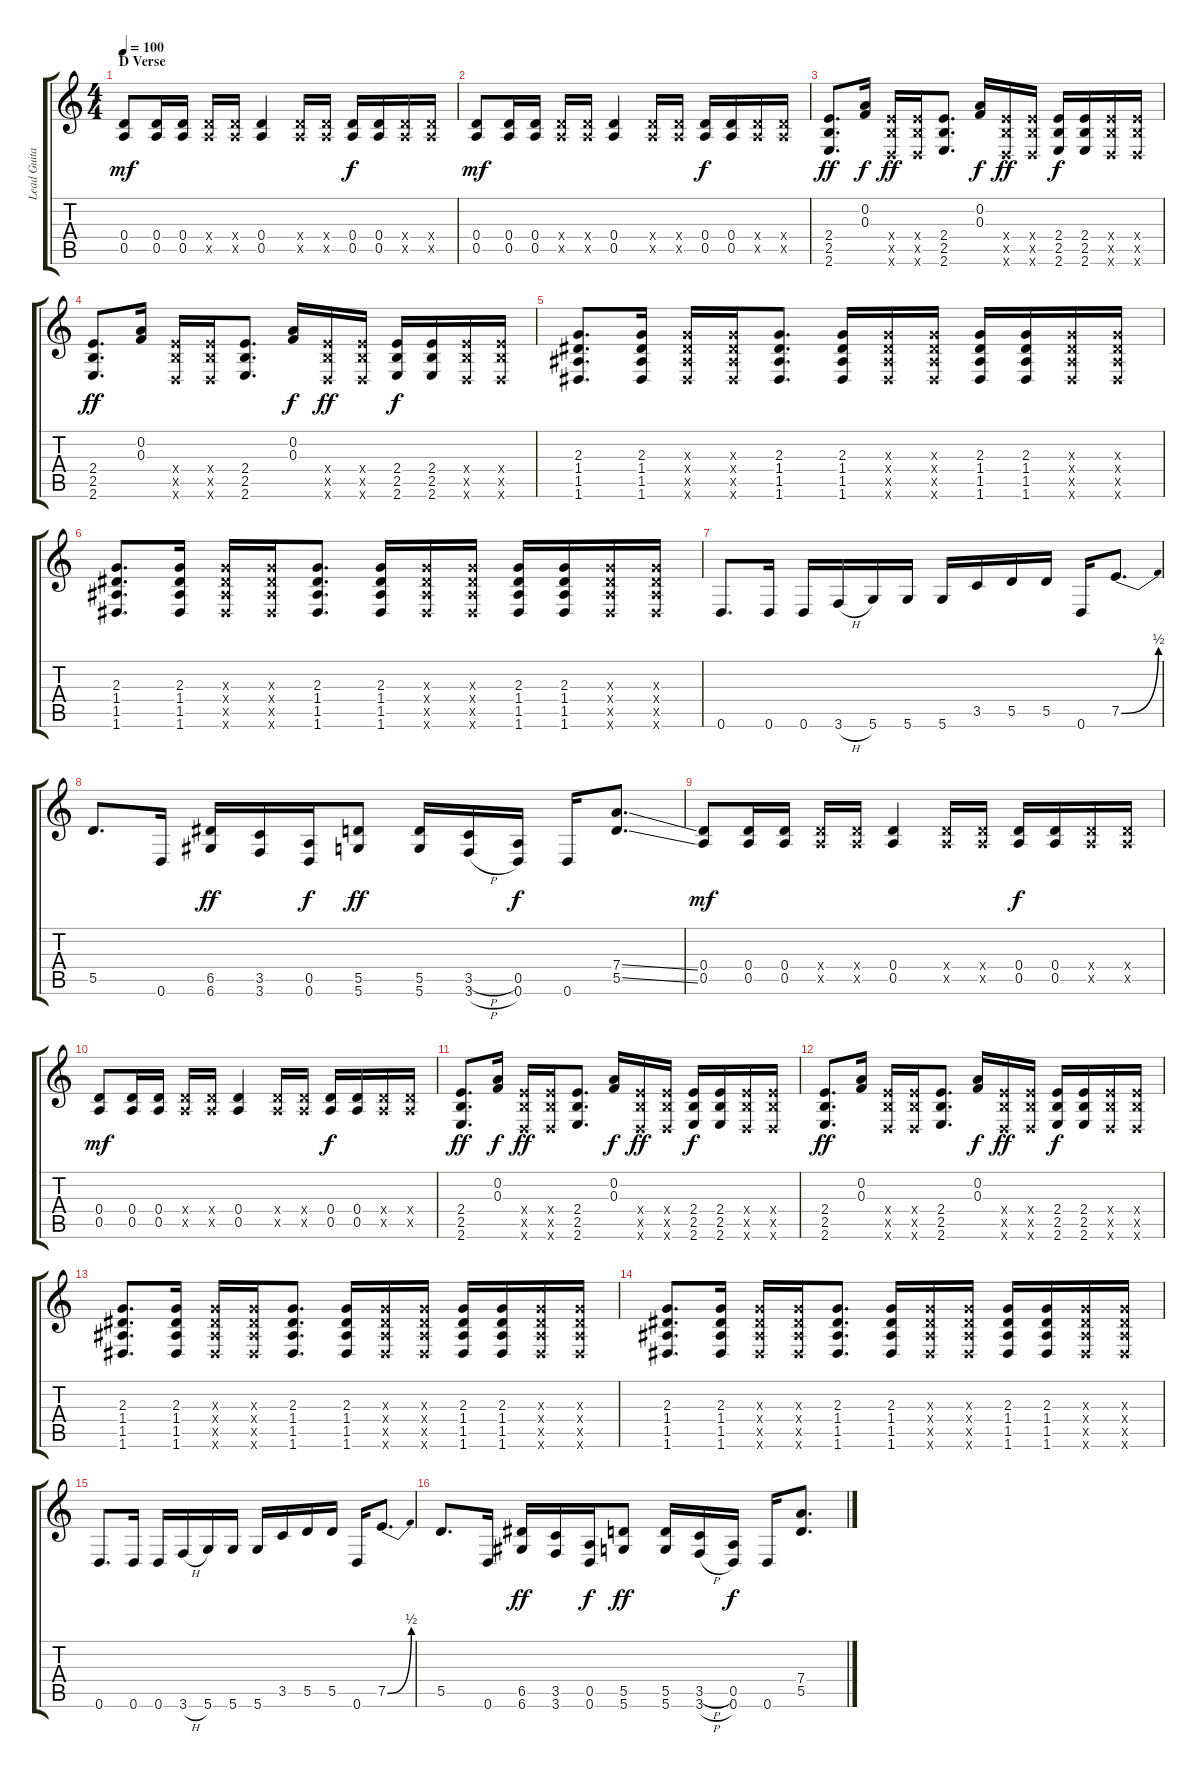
\track ("Lead Guitar" "Lead Guita") {instrument overdrivenguitar}
\staff {score tabs}
\tuning (E4 A3 F3 D3 A2 D2) {hide}
\ts (4 4)
\section ("" "D Verse")
\tempo 100
\clef g2
\ks c
(0.4 0.5).8{dy mf} (0.4 0.5).16 (0.4 0.5).16 (0.4{x} 0.5{x}).16 (0.4{x} 0.5{x}).16 (0.4 0.5).4 (0.4{x} 0.5{x}).16 (0.4{x} 0.5{x}).16 (0.4 0.5).16{dy f} (0.4 0.5).16 (0.4{x} 0.5{x}).16 (0.4{x} 0.5{x}).16 |
(0.4 0.5).8{dy mf} (0.4 0.5).16 (0.4 0.5).16 (0.4{x} 0.5{x}).16 (0.4{x} 0.5{x}).16 (0.4 0.5).4 (0.4{x} 0.5{x}).16 (0.4{x} 0.5{x}).16 (0.4 0.5).16{dy f} (0.4 0.5).16 (0.4{x} 0.5{x}).16 (0.4{x} 0.5{x}).16 |
(2.4 2.5 2.6).8{d dy ff} (0.2 0.3).16{dy f} (2.4{x} 2.5{x} 0.6{x}).16{dy ff} (2.4{x} 2.5{x} 0.6{x}).16 (2.4 2.5 2.6).8{d} (0.2 0.3).16{dy f} (2.4{x} 2.5{x} 0.6{x}).16{dy ff} (2.4{x} 2.5{x} 0.6{x}).16 (2.4 2.5 2.6).16{dy f} (2.4 2.5 2.6).16 (2.4{x} 2.5{x} 0.6{x}).16 (2.4{x} 2.5{x} 0.6{x}).16 |
(2.4 2.5 2.6).8{d dy ff} (0.2 0.3).16 (2.4{x} 2.5{x} 0.6{x}).16 (2.4{x} 2.5{x} 0.6{x}).16 (2.4 2.5 2.6).8{d} (0.2 0.3).16{dy f} (2.4{x} 2.5{x} 0.6{x}).16{dy ff} (2.4{x} 2.5{x} 0.6{x}).16 (2.4 2.5 2.6).16{dy f} (2.4 2.5 2.6).16 (2.4{x} 2.5{x} 0.6{x}).16 (2.4{x} 2.5{x} 0.6{x}).16 |
(2.3 1.4 1.5 1.6).8{d} (2.3 1.4 1.5 1.6).16 (2.3{x} 1.4{x} 1.5{x} 1.6{x}).16 (2.3{x} 1.4{x} 1.5{x} 1.6{x}).16 (2.3 1.4 1.5 1.6).8{d} (2.3 1.4 1.5 1.6).16 (2.3{x} 1.4{x} 1.5{x} 1.6{x}).16 (2.3{x} 1.4{x} 1.5{x} 1.6{x}).16 (2.3 1.4 1.5 1.6).16 (2.3 1.4 1.5 1.6).16 (2.3{x} 1.4{x} 1.5{x} 1.6{x}).16 (2.3{x} 1.4{x} 1.5{x} 1.6{x}).16 |
(2.3 1.4 1.5 1.6).8{d} (2.3 1.4 1.5 1.6).16 (2.3{x} 1.4{x} 1.5{x} 1.6{x}).16 (2.3{x} 1.4{x} 1.5{x} 1.6{x}).16 (2.3 1.4 1.5 1.6).8{d} (2.3 1.4 1.5 1.6).16 (2.3{x} 1.4{x} 1.5{x} 1.6{x}).16 (2.3{x} 1.4{x} 1.5{x} 1.6{x}).16 (2.3 1.4 1.5 1.6).16 (2.3 1.4 1.5 1.6).16 (2.3{x} 1.4{x} 1.5{x} 1.6{x}).16 (2.3{x} 1.4{x} 1.5{x} 1.6{x}).16 |
0.6.8{d} 0.6.16 0.6.16 3.6{h}.16 5.6.16 5.6.16 5.6.16 3.5.16 5.5.16 5.5.16 0.6.16 7.5{be (bend 0 0 60 2)}.8{d} |
5.5.8{d} 0.6.16 (6.5 6.6).16{dy ff} (3.5 3.6).16 (0.5 0.6).16{dy f} (5.5 5.6).8{dy ff} (5.5 5.6).16 (3.5{h} 3.6{h}).16 (0.5 0.6).16{dy f} 0.6.16 (7.4{ss} 5.5{ss}).8{d} |
(0.4 0.5).8{dy mf} (0.4 0.5).16 (0.4 0.5).16 (0.4{x} 0.5{x}).16 (0.4{x} 0.5{x}).16 (0.4 0.5).4 (0.4{x} 0.5{x}).16 (0.4{x} 0.5{x}).16 (0.4 0.5).16{dy f} (0.4 0.5).16 (0.4{x} 0.5{x}).16 (0.4{x} 0.5{x}).16 |
(0.4 0.5).8{dy mf} (0.4 0.5).16 (0.4 0.5).16 (0.4{x} 0.5{x}).16 (0.4{x} 0.5{x}).16 (0.4 0.5).4 (0.4{x} 0.5{x}).16 (0.4{x} 0.5{x}).16 (0.4 0.5).16{dy f} (0.4 0.5).16 (0.4{x} 0.5{x}).16 (0.4{x} 0.5{x}).16 |
(2.4 2.5 2.6).8{d dy ff} (0.2 0.3).16{dy f} (2.4{x} 2.5{x} 0.6{x}).16{dy ff} (2.4{x} 2.5{x} 0.6{x}).16 (2.4 2.5 2.6).8{d} (0.2 0.3).16{dy f} (2.4{x} 2.5{x} 0.6{x}).16{dy ff} (2.4{x} 2.5{x} 0.6{x}).16 (2.4 2.5 2.6).16{dy f} (2.4 2.5 2.6).16 (2.4{x} 2.5{x} 0.6{x}).16 (2.4{x} 2.5{x} 0.6{x}).16 |
(2.4 2.5 2.6).8{d dy ff} (0.2 0.3).16 (2.4{x} 2.5{x} 0.6{x}).16 (2.4{x} 2.5{x} 0.6{x}).16 (2.4 2.5 2.6).8{d} (0.2 0.3).16{dy f} (2.4{x} 2.5{x} 0.6{x}).16{dy ff} (2.4{x} 2.5{x} 0.6{x}).16 (2.4 2.5 2.6).16{dy f} (2.4 2.5 2.6).16 (2.4{x} 2.5{x} 0.6{x}).16 (2.4{x} 2.5{x} 0.6{x}).16 |
(2.3 1.4 1.5 1.6).8{d} (2.3 1.4 1.5 1.6).16 (2.3{x} 1.4{x} 1.5{x} 1.6{x}).16 (2.3{x} 1.4{x} 1.5{x} 1.6{x}).16 (2.3 1.4 1.5 1.6).8{d} (2.3 1.4 1.5 1.6).16 (2.3{x} 1.4{x} 1.5{x} 1.6{x}).16 (2.3{x} 1.4{x} 1.5{x} 1.6{x}).16 (2.3 1.4 1.5 1.6).16 (2.3 1.4 1.5 1.6).16 (2.3{x} 1.4{x} 1.5{x} 1.6{x}).16 (2.3{x} 1.4{x} 1.5{x} 1.6{x}).16 |
(2.3 1.4 1.5 1.6).8{d} (2.3 1.4 1.5 1.6).16 (2.3{x} 1.4{x} 1.5{x} 1.6{x}).16 (2.3{x} 1.4{x} 1.5{x} 1.6{x}).16 (2.3 1.4 1.5 1.6).8{d} (2.3 1.4 1.5 1.6).16 (2.3{x} 1.4{x} 1.5{x} 1.6{x}).16 (2.3{x} 1.4{x} 1.5{x} 1.6{x}).16 (2.3 1.4 1.5 1.6).16 (2.3 1.4 1.5 1.6).16 (2.3{x} 1.4{x} 1.5{x} 1.6{x}).16 (2.3{x} 1.4{x} 1.5{x} 1.6{x}).16 |
0.6.8{d} 0.6.16 0.6.16 3.6{h}.16 5.6.16 5.6.16 5.6.16 3.5.16 5.5.16 5.5.16 0.6.16 7.5{be (bend 0 0 60 2)}.8{d} |
5.5.8{d} 0.6.16 (6.5 6.6).16{dy ff} (3.5 3.6).16 (0.5 0.6).16{dy f} (5.5 5.6).8{dy ff} (5.5 5.6).16 (3.5{h} 3.6{h}).16 (0.5 0.6).16{dy f} 0.6.16 (7.4{ss} 5.5{ss}).8{d}
